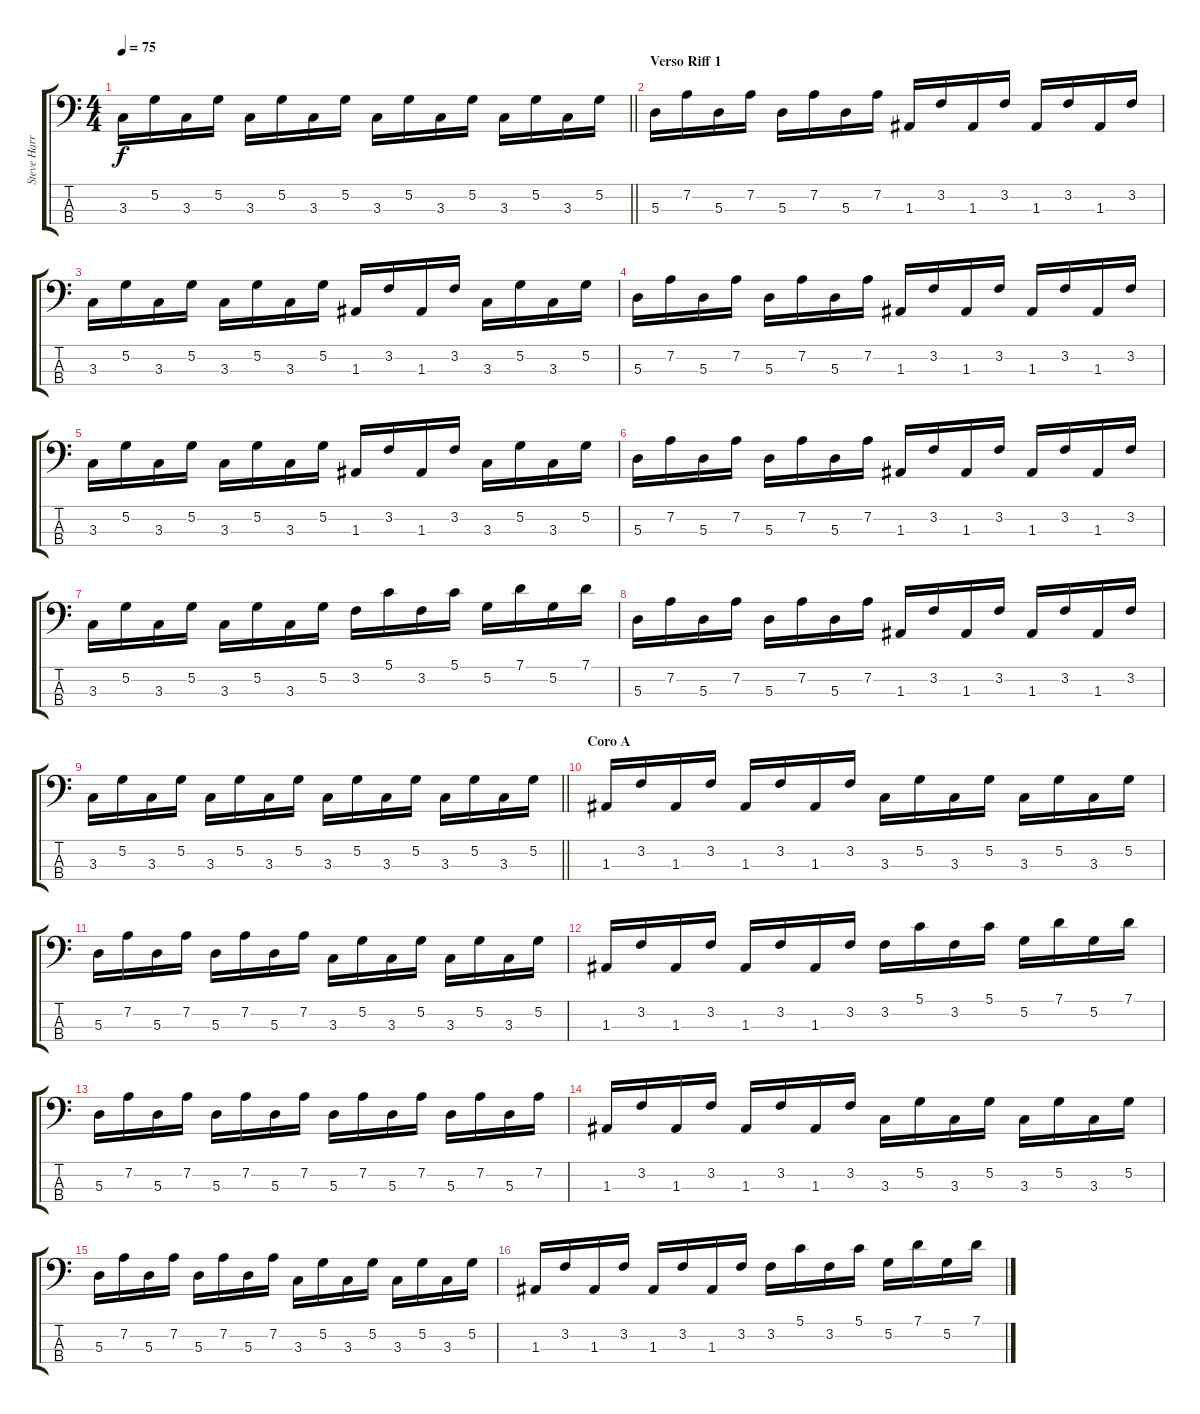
\track ("Steve Harris" "Steve Harr") {instrument electricbassfinger}
\staff {score tabs}
\tuning (G2 D2 A1 E1) {hide}
\ts (4 4)
\tempo 75
\clef f4
\barLineRight lightlight
\ks c
3.3.16{dy f} 5.2.16 3.3.16 5.2.16 3.3.16 5.2.16 3.3.16 5.2.16 3.3.16 5.2.16 3.3.16 5.2.16 3.3.16 5.2.16 3.3.16 5.2.16 |
\section ("" "Verso Riff 1")
5.3.16 7.2.16 5.3.16 7.2.16 5.3.16 7.2.16 5.3.16 7.2.16 1.3.16 3.2.16 1.3.16 3.2.16 1.3.16 3.2.16 1.3.16 3.2.16 |
3.3.16 5.2.16 3.3.16 5.2.16 3.3.16 5.2.16 3.3.16 5.2.16 1.3.16 3.2.16 1.3.16 3.2.16 3.3.16 5.2.16 3.3.16 5.2.16 |
5.3.16 7.2.16 5.3.16 7.2.16 5.3.16 7.2.16 5.3.16 7.2.16 1.3.16 3.2.16 1.3.16 3.2.16 1.3.16 3.2.16 1.3.16 3.2.16 |
3.3.16 5.2.16 3.3.16 5.2.16 3.3.16 5.2.16 3.3.16 5.2.16 1.3.16 3.2.16 1.3.16 3.2.16 3.3.16 5.2.16 3.3.16 5.2.16 |
5.3.16 7.2.16 5.3.16 7.2.16 5.3.16 7.2.16 5.3.16 7.2.16 1.3.16 3.2.16 1.3.16 3.2.16 1.3.16 3.2.16 1.3.16 3.2.16 |
3.3.16 5.2.16 3.3.16 5.2.16 3.3.16 5.2.16 3.3.16 5.2.16 3.2.16 5.1.16 3.2.16 5.1.16 5.2.16 7.1.16 5.2.16 7.1.16 |
5.3.16 7.2.16 5.3.16 7.2.16 5.3.16 7.2.16 5.3.16 7.2.16 1.3.16 3.2.16 1.3.16 3.2.16 1.3.16 3.2.16 1.3.16 3.2.16 |
\barLineRight lightlight
3.3.16 5.2.16 3.3.16 5.2.16 3.3.16 5.2.16 3.3.16 5.2.16 3.3.16 5.2.16 3.3.16 5.2.16 3.3.16 5.2.16 3.3.16 5.2.16 |
\section ("" "Coro A")
1.3.16 3.2.16 1.3.16 3.2.16 1.3.16 3.2.16 1.3.16 3.2.16 3.3.16 5.2.16 3.3.16 5.2.16 3.3.16 5.2.16 3.3.16 5.2.16 |
5.3.16 7.2.16 5.3.16 7.2.16 5.3.16 7.2.16 5.3.16 7.2.16 3.3.16 5.2.16 3.3.16 5.2.16 3.3.16 5.2.16 3.3.16 5.2.16 |
1.3.16 3.2.16 1.3.16 3.2.16 1.3.16 3.2.16 1.3.16 3.2.16 3.2.16 5.1.16 3.2.16 5.1.16 5.2.16 7.1.16 5.2.16 7.1.16 |
5.3.16 7.2.16 5.3.16 7.2.16 5.3.16 7.2.16 5.3.16 7.2.16 5.3.16 7.2.16 5.3.16 7.2.16 5.3.16 7.2.16 5.3.16 7.2.16 |
1.3.16 3.2.16 1.3.16 3.2.16 1.3.16 3.2.16 1.3.16 3.2.16 3.3.16 5.2.16 3.3.16 5.2.16 3.3.16 5.2.16 3.3.16 5.2.16 |
5.3.16 7.2.16 5.3.16 7.2.16 5.3.16 7.2.16 5.3.16 7.2.16 3.3.16 5.2.16 3.3.16 5.2.16 3.3.16 5.2.16 3.3.16 5.2.16 |
1.3.16 3.2.16 1.3.16 3.2.16 1.3.16 3.2.16 1.3.16 3.2.16 3.2.16 5.1.16 3.2.16 5.1.16 5.2.16 7.1.16 5.2.16 7.1.16
